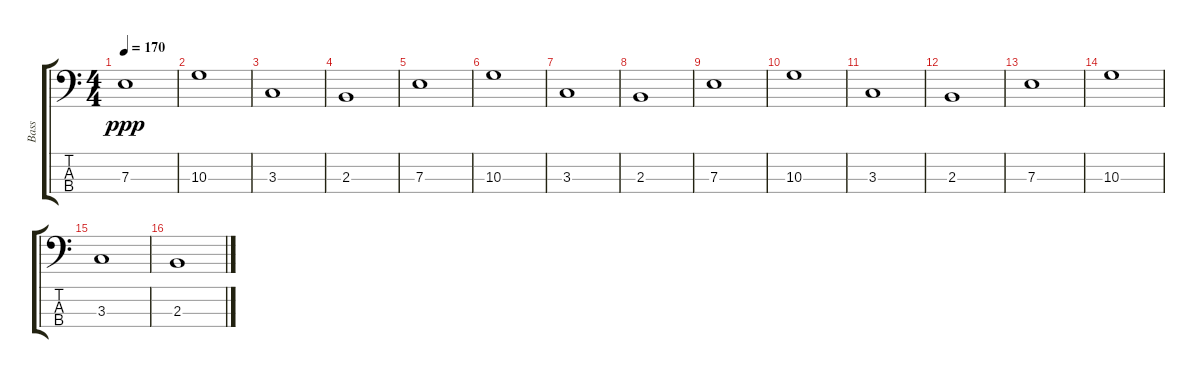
\track ("Bass" "Bass") {instrument electricbasspick}
\staff {score tabs}
\tuning (G2 D2 A1 E1) {hide}
\ts (4 4)
\tempo 170
\clef f4
\ks c
7.3.1{dy ppp} |
10.3.1 |
3.3.1 |
2.3.1 |
7.3.1 |
10.3.1 |
3.3.1 |
2.3.1 |
7.3.1 |
10.3.1 |
3.3.1 |
2.3.1 |
7.3.1 |
10.3.1 |
3.3.1 |
2.3.1
